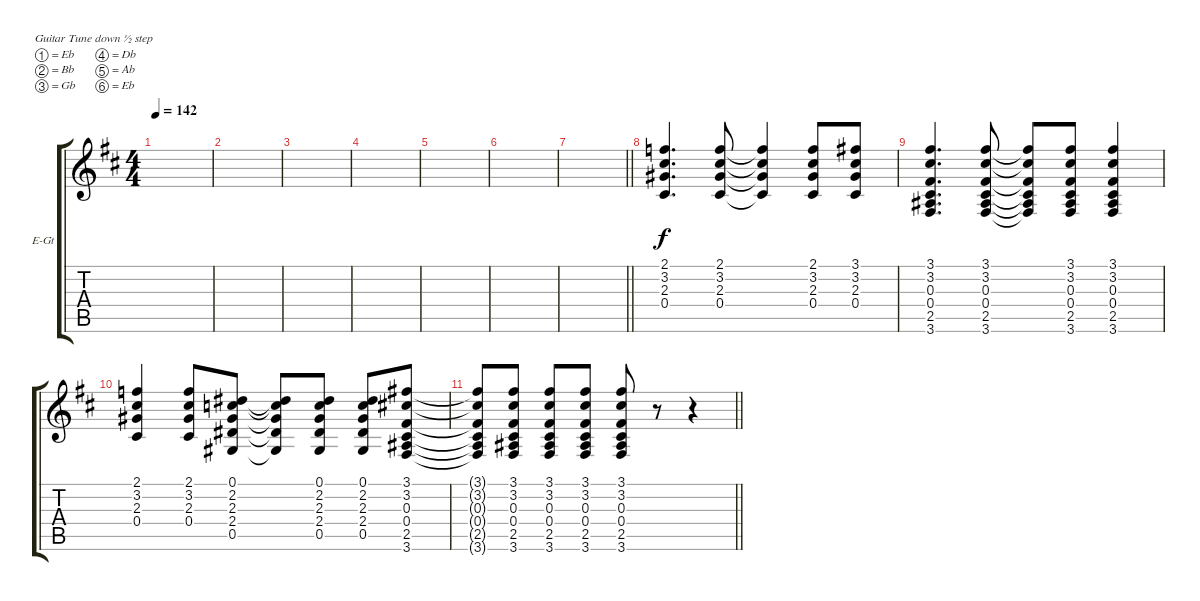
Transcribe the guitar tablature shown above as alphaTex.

\defaultSystemsLayout 4
\bracketExtendMode groupsimilarinstruments
\firstSystemTrackNameOrientation horizontal
\otherSystemsTrackNameOrientation horizontal
\track ("Clean Guitar" "E-Gt") {instrument electricguitarclean}
\staff {score tabs}
\tuning (Eb4 Bb3 Gb3 Db3 Ab2 Eb2)
\ts (4 4)
\tempo 142
\clef g2
\ks d
|
|
|
|
|
|
\barLineRight lightlight
|
(0.4 2.3 3.2 2.1).4{d} (0.4 2.3 3.2 2.1).8 (0.4{t} 2.3{t} 3.2{t} 2.1{t}).4 (0.4 2.3 3.2 2.1).8 (0.4 2.3 3.2 3.1).8 |
(3.6 2.5 0.4 0.3 3.2 3.1).4{d} (3.6 2.5 0.4 0.3 3.2 3.1).8 (3.6{t} 2.5{t} 0.4{t} 0.3{t} 3.2{t} 3.1{t}).8 (3.6 2.5 0.4 0.3 3.2 3.1).8 (3.6 2.5 0.4 0.3 3.2 3.1).4 |
(0.4 2.3 3.2 2.1).4 (0.4 2.3 3.2 2.1).8 (0.5 2.4 2.3 2.2 0.1).8 (0.5{t} 2.4{t} 2.3{t} 2.2{t} 0.1{t}).8 (0.5 2.4 2.3 2.2 0.1).8 (0.5 2.4 2.3 2.2 0.1).8 (2.5 0.4 0.3 3.2 3.1 3.6).8 |
\barLineRight lightlight
(3.1{t} 3.2{t} 0.3{t} 0.4{t} 2.5{t} 3.6{t}).8 (3.1 3.2 0.3 0.4 2.5 3.6).8 (3.1 3.2 0.3 0.4 2.5 3.6).8 (3.1 3.2 0.3 0.4 2.5 3.6).8 (3.1 3.2 0.3 0.4 2.5 3.6).8 r.8 r.4
